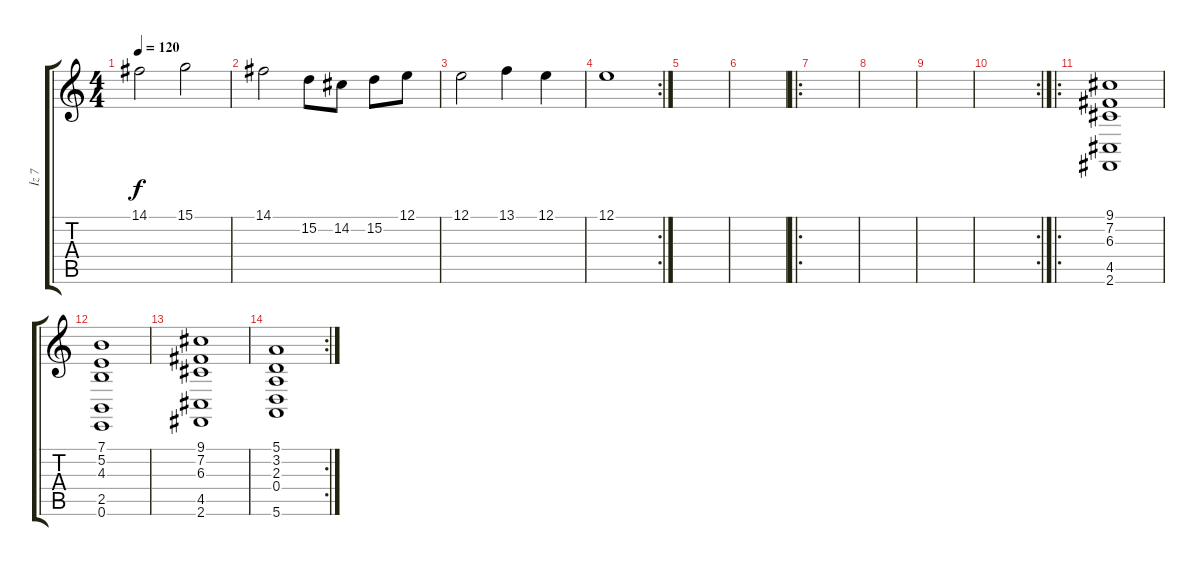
\track ("İz 7" "İz 7") {instrument acousticgrandpiano}
\staff {score tabs}
\tuning (E4 B3 G3 D3 A2 E2) {hide}
\ts (4 4)
\tempo 120
\clef g2
\ks c
14.1.2{dy f instrument acousticgrandpiano} 15.1.2 |
14.1.2 15.2.8 14.2.8 15.2.8 12.1.8 |
12.1.2 13.1.4 12.1.4 |
\rc 2
12.1.1 |
|
|
\ro
|
|
|
\rc 2
|
\ro
(9.1 7.2 6.3 4.5 2.6).1{instrument tremolostrings} |
(7.1 5.2 4.3 2.5 0.6).1 |
(9.1 7.2 6.3 4.5 2.6).1 |
\rc 2
(5.1 3.2 2.3 0.4 5.6).1
